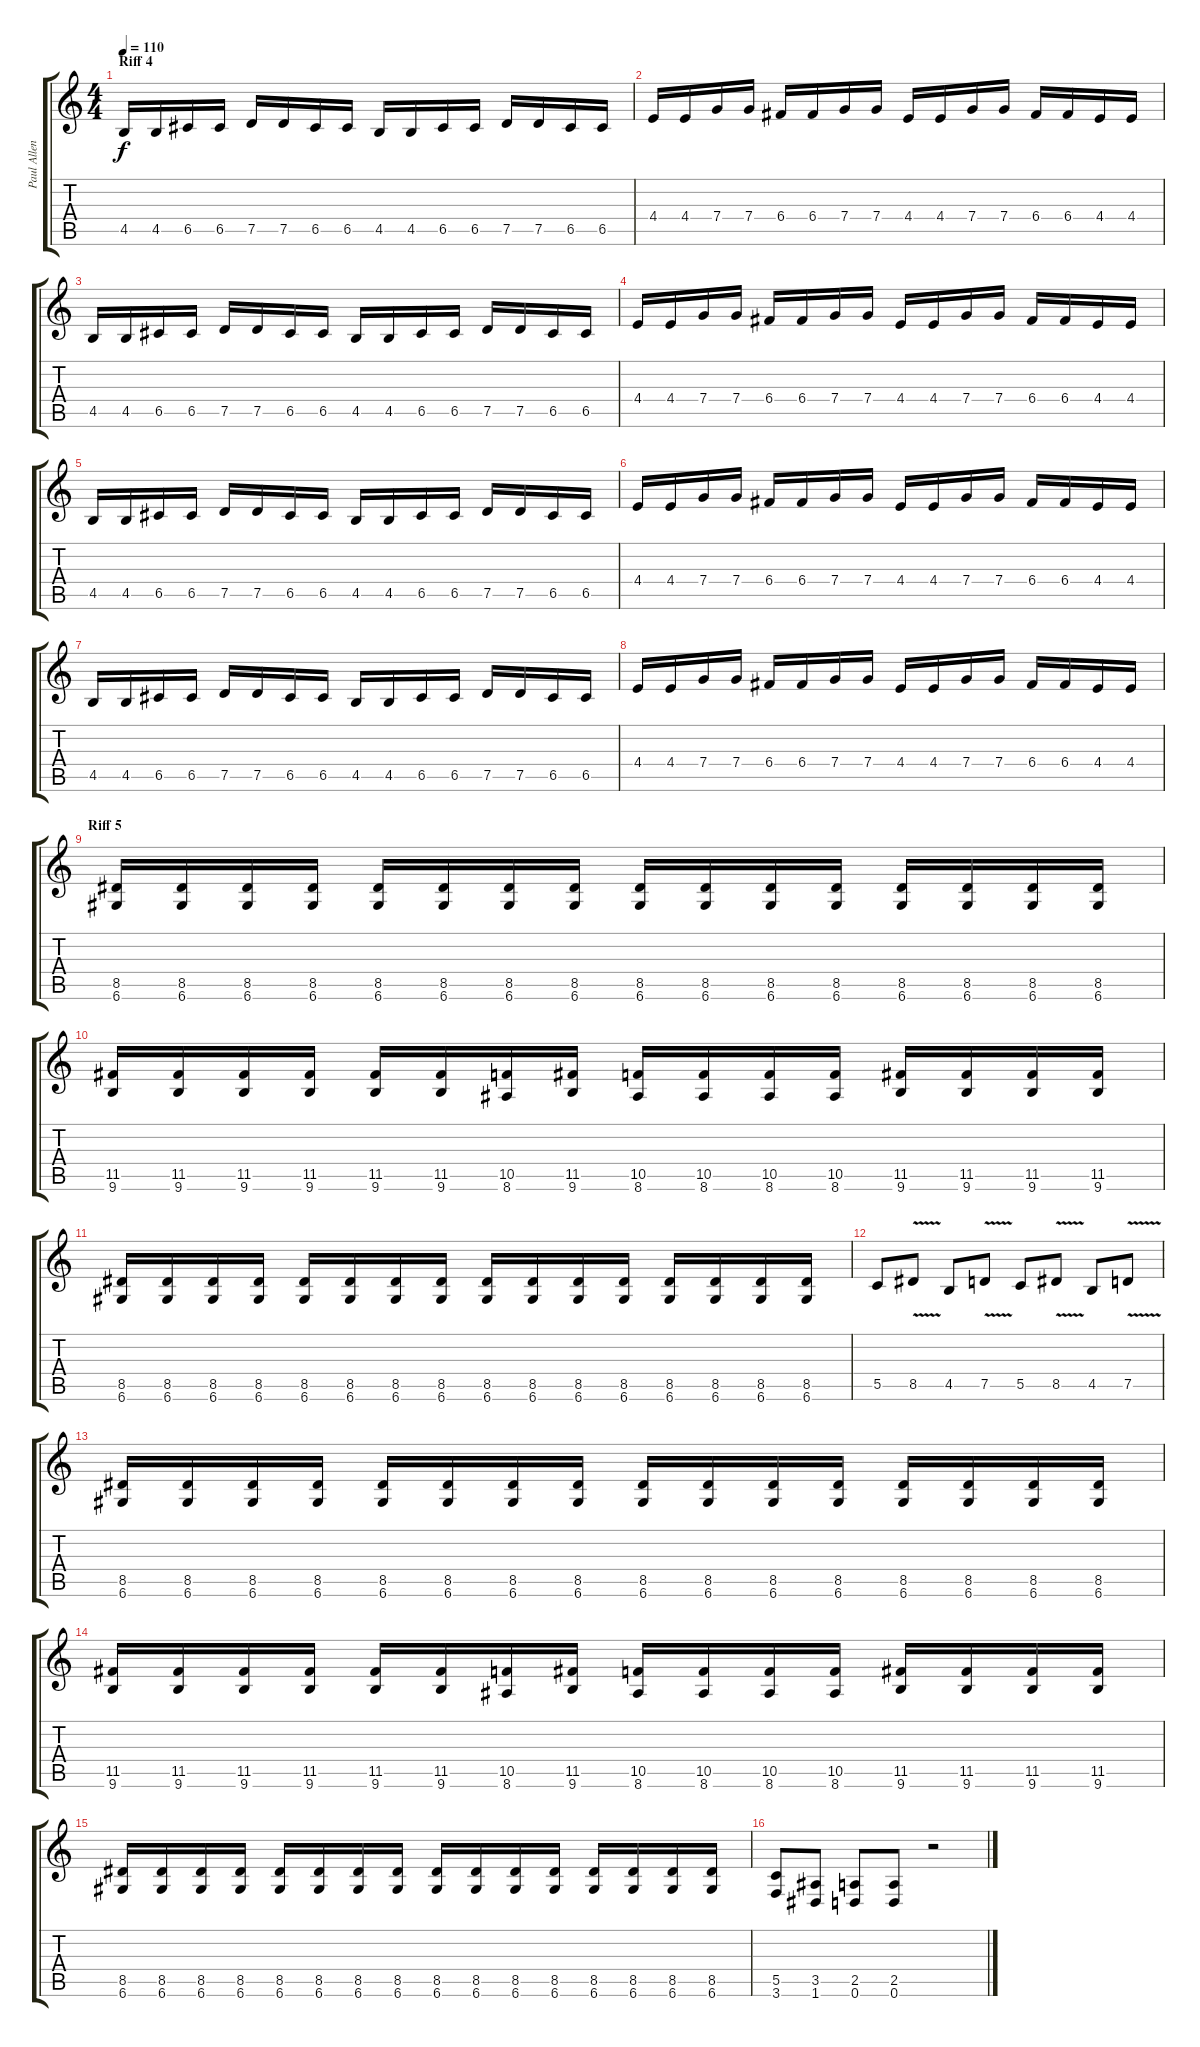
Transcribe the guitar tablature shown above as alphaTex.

\track ("Paul Allender (Guitar Soul)" "Paul Allen") {instrument distortionguitar}
\staff {score tabs}
\tuning (D4 A3 F3 C3 G2 D2) {hide}
\ts (4 4)
\section ("" "Riff 4")
\tempo 110
\clef g2
\ks c
4.5.16{dy f} 4.5.16 6.5.16 6.5.16 7.5.16 7.5.16 6.5.16 6.5.16 4.5.16 4.5.16 6.5.16 6.5.16 7.5.16 7.5.16 6.5.16 6.5.16 |
4.4.16 4.4.16 7.4.16 7.4.16 6.4.16 6.4.16 7.4.16 7.4.16 4.4.16 4.4.16 7.4.16 7.4.16 6.4.16 6.4.16 4.4.16 4.4.16 |
4.5.16 4.5.16 6.5.16 6.5.16 7.5.16 7.5.16 6.5.16 6.5.16 4.5.16 4.5.16 6.5.16 6.5.16 7.5.16 7.5.16 6.5.16 6.5.16 |
4.4.16 4.4.16 7.4.16 7.4.16 6.4.16 6.4.16 7.4.16 7.4.16 4.4.16 4.4.16 7.4.16 7.4.16 6.4.16 6.4.16 4.4.16 4.4.16 |
4.5.16 4.5.16 6.5.16 6.5.16 7.5.16 7.5.16 6.5.16 6.5.16 4.5.16 4.5.16 6.5.16 6.5.16 7.5.16 7.5.16 6.5.16 6.5.16 |
4.4.16 4.4.16 7.4.16 7.4.16 6.4.16 6.4.16 7.4.16 7.4.16 4.4.16 4.4.16 7.4.16 7.4.16 6.4.16 6.4.16 4.4.16 4.4.16 |
4.5.16 4.5.16 6.5.16 6.5.16 7.5.16 7.5.16 6.5.16 6.5.16 4.5.16 4.5.16 6.5.16 6.5.16 7.5.16 7.5.16 6.5.16 6.5.16 |
4.4.16 4.4.16 7.4.16 7.4.16 6.4.16 6.4.16 7.4.16 7.4.16 4.4.16 4.4.16 7.4.16 7.4.16 6.4.16 6.4.16 4.4.16 4.4.16 |
\section ("" "Riff 5")
(8.5 6.6).16 (8.5 6.6).16 (8.5 6.6).16 (8.5 6.6).16 (8.5 6.6).16 (8.5 6.6).16 (8.5 6.6).16 (8.5 6.6).16 (8.5 6.6).16 (8.5 6.6).16 (8.5 6.6).16 (8.5 6.6).16 (8.5 6.6).16 (8.5 6.6).16 (8.5 6.6).16 (8.5 6.6).16 |
(11.5 9.6).16 (11.5 9.6).16 (11.5 9.6).16 (11.5 9.6).16 (11.5 9.6).16 (11.5 9.6).16 (10.5 8.6).16 (11.5 9.6).16 (10.5 8.6).16 (10.5 8.6).16 (10.5 8.6).16 (10.5 8.6).16 (11.5 9.6).16 (11.5 9.6).16 (11.5 9.6).16 (11.5 9.6).16 |
(8.5 6.6).16 (8.5 6.6).16 (8.5 6.6).16 (8.5 6.6).16 (8.5 6.6).16 (8.5 6.6).16 (8.5 6.6).16 (8.5 6.6).16 (8.5 6.6).16 (8.5 6.6).16 (8.5 6.6).16 (8.5 6.6).16 (8.5 6.6).16 (8.5 6.6).16 (8.5 6.6).16 (8.5 6.6).16 |
5.5.8 8.5{v}.8 4.5.8 7.5{v}.8 5.5.8 8.5{v}.8 4.5.8 7.5{v}.8 |
(8.5 6.6).16 (8.5 6.6).16 (8.5 6.6).16 (8.5 6.6).16 (8.5 6.6).16 (8.5 6.6).16 (8.5 6.6).16 (8.5 6.6).16 (8.5 6.6).16 (8.5 6.6).16 (8.5 6.6).16 (8.5 6.6).16 (8.5 6.6).16 (8.5 6.6).16 (8.5 6.6).16 (8.5 6.6).16 |
(11.5 9.6).16 (11.5 9.6).16 (11.5 9.6).16 (11.5 9.6).16 (11.5 9.6).16 (11.5 9.6).16 (10.5 8.6).16 (11.5 9.6).16 (10.5 8.6).16 (10.5 8.6).16 (10.5 8.6).16 (10.5 8.6).16 (11.5 9.6).16 (11.5 9.6).16 (11.5 9.6).16 (11.5 9.6).16 |
(8.5 6.6).16 (8.5 6.6).16 (8.5 6.6).16 (8.5 6.6).16 (8.5 6.6).16 (8.5 6.6).16 (8.5 6.6).16 (8.5 6.6).16 (8.5 6.6).16 (8.5 6.6).16 (8.5 6.6).16 (8.5 6.6).16 (8.5 6.6).16 (8.5 6.6).16 (8.5 6.6).16 (8.5 6.6).16 |
(5.5 3.6).8 (3.5 1.6).8 (2.5 0.6).8 (2.5 0.6).8 r.2
